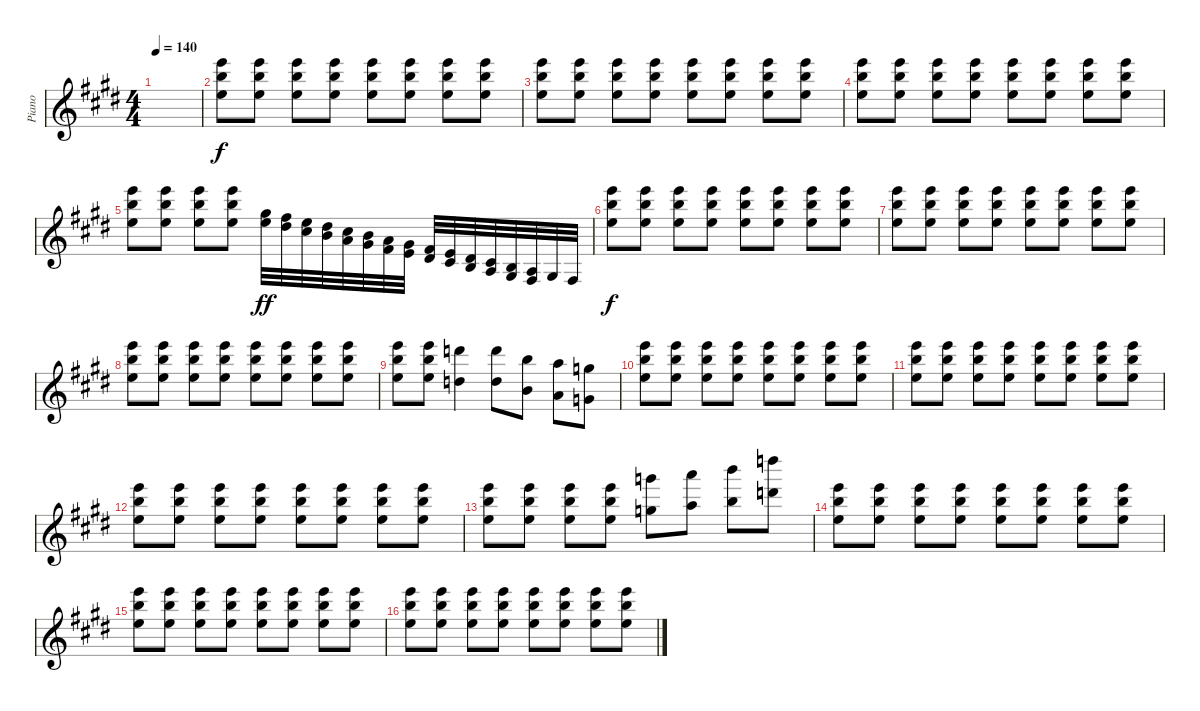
\track ("Piano" "Piano") {instrument brightacousticpiano}
\staff {score}
\tuning (E5 B4 G4 D4 A3 E3) {hide}
\ts (4 4)
\tempo 140
\clef g2
\ks e
|
(12.1 12.2 14.4).8 (12.1 12.2 14.4).8 (12.1 12.2 14.4).8 (12.1 12.2 14.4).8 (12.1 12.2 14.4).8 (12.1 12.2 14.4).8 (12.1 12.2 14.4).8 (12.1 12.2 14.4).8 |
(12.1 12.2 14.4).8 (12.1 12.2 14.4).8 (12.1 12.2 14.4).8 (12.1 12.2 14.4).8 (12.1 12.2 14.4).8 (12.1 12.2 14.4).8 (12.1 12.2 14.4).8 (12.1 12.2 14.4).8 |
(12.1 12.2 14.4).8 (12.1 12.2 14.4).8 (12.1 12.2 14.4).8 (12.1 12.2 14.4).8 (12.1 12.2 14.4).8 (12.1 12.2 14.4).8 (12.1 12.2 14.4).8 (12.1 12.2 14.4).8 |
(12.1 12.2 14.4).8 (12.1 12.2 14.4).8 (12.1 12.2 14.4).8 (12.1 12.2 14.4).8 (13.3 14.4).32{dy ff} (11.3 13.4).32 (0.1 11.4).32 (8.3 9.4).32 (6.3 7.4).32 (0.2 6.4).32 (2.3 4.4).32 (1.3 2.4).32 (4.4 6.5).32 (2.4 4.5).32 (1.4 2.5).32 (4.5 5.6).32 (2.5 4.6).32 (0.5 2.6).32 4.6.32 2.6.32 |
(12.1 12.2 14.4).8{dy f} (12.1 12.2 14.4).8 (12.1 12.2 14.4).8 (12.1 12.2 14.4).8 (12.1 12.2 14.4).8 (12.1 12.2 14.4).8 (12.1 12.2 14.4).8 (12.1 12.2 14.4).8 |
(12.1 12.2 14.4).8 (12.1 12.2 14.4).8 (12.1 12.2 14.4).8 (12.1 12.2 14.4).8 (12.1 12.2 14.4).8 (12.1 12.2 14.4).8 (12.1 12.2 14.4).8 (12.1 12.2 14.4).8 |
(12.1 12.2 14.4).8 (12.1 12.2 14.4).8 (12.1 12.2 14.4).8 (12.1 12.2 14.4).8 (12.1 12.2 14.4).8 (12.1 12.2 14.4).8 (12.1 12.2 14.4).8 (12.1 12.2 14.4).8 |
(12.1 12.2 14.4).8 (12.1 12.2 14.4).8 (10.1 3.2).4 (10.1 3.2).8 (7.1 0.2).8 (5.1 2.3).8 (3.1 0.3).8 |
(12.1 12.2 14.4).8 (12.1 12.2 14.4).8 (12.1 12.2 14.4).8 (12.1 12.2 14.4).8 (12.1 12.2 14.4).8 (12.1 12.2 14.4).8 (12.1 12.2 14.4).8 (12.1 12.2 14.4).8 |
(12.1 12.2 14.4).8 (12.1 12.2 14.4).8 (12.1 12.2 14.4).8 (12.1 12.2 14.4).8 (12.1 12.2 14.4).8 (12.1 12.2 14.4).8 (12.1 12.2 14.4).8 (12.1 12.2 14.4).8 |
(12.1 12.2 14.4).8 (12.1 12.2 14.4).8 (12.1 12.2 14.4).8 (12.1 12.2 14.4).8 (12.1 12.2 14.4).8 (12.1 12.2 14.4).8 (12.1 12.2 14.4).8 (12.1 12.2 14.4).8 |
(12.1 12.2 14.4).8 (12.1 12.2 14.4).8 (12.1 12.2 14.4).8 (12.1 12.2 14.4).8 (15.1 12.3).8 (17.1 14.3).8 (19.1 12.2).8 (22.1 15.2).8 |
(12.1 12.2 14.4).8 (12.1 12.2 14.4).8 (12.1 12.2 14.4).8 (12.1 12.2 14.4).8 (12.1 12.2 14.4).8 (12.1 12.2 14.4).8 (12.1 12.2 14.4).8 (12.1 12.2 14.4).8 |
(12.1 12.2 14.4).8 (12.1 12.2 14.4).8 (12.1 12.2 14.4).8 (12.1 12.2 14.4).8 (12.1 12.2 14.4).8 (12.1 12.2 14.4).8 (12.1 12.2 14.4).8 (12.1 12.2 14.4).8 |
(12.1 12.2 14.4).8 (12.1 12.2 14.4).8 (12.1 12.2 14.4).8 (12.1 12.2 14.4).8 (12.1 12.2 14.4).8 (12.1 12.2 14.4).8 (12.1 12.2 14.4).8 (12.1 12.2 14.4).8
